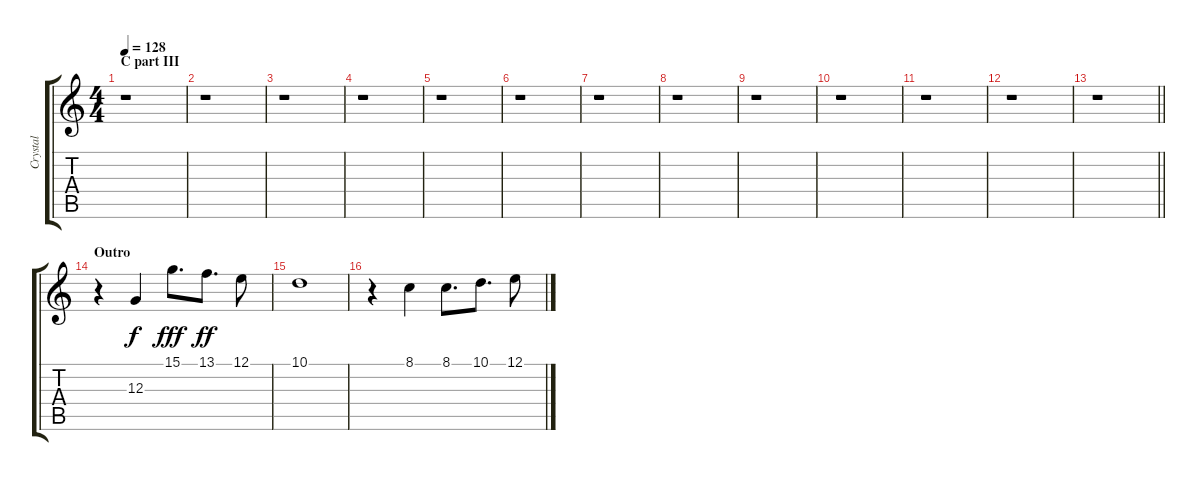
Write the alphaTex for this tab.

\track ("Crystal" "Crystal") {instrument fx3crystal}
\staff {score tabs}
\tuning (E4 B3 G3 D3 A2 E2) {hide}
\ts (4 4)
\section ("" "C part III")
\tempo 128
\clef g2
\ks c
r.1{dy p} |
r.1 |
r.1 |
r.1 |
r.1 |
r.1 |
r.1 |
r.1 |
r.1 |
r.1 |
r.1 |
r.1 |
\barLineRight lightlight
r.1 |
\section ("" "Outro")
r.4{volume 13 instrument acousticgrandpiano} 12.3.4{dy f} 15.1.8{d dy fff} 13.1.8{d dy ff} 12.1.8{txt ""} |
10.1.1 |
r.4 8.1.4 8.1.8{d} 10.1.8{d} 12.1.8
